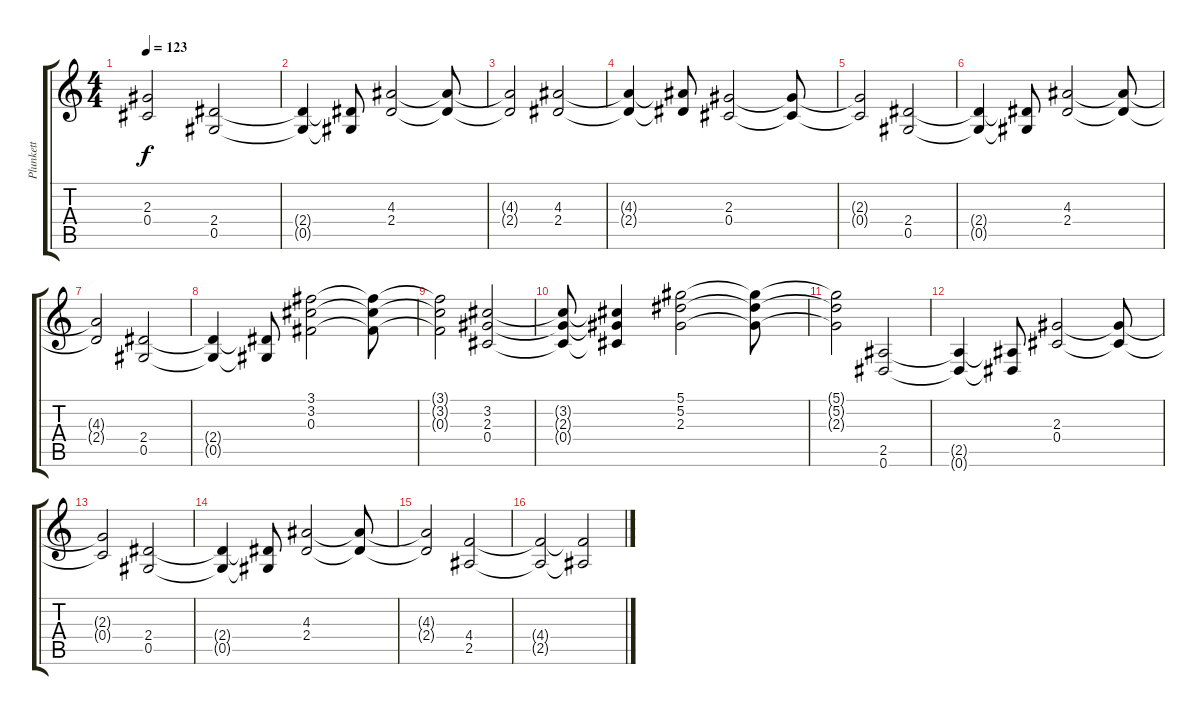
\track ("Plunkett" "Plunkett") {instrument overdrivenguitar}
\staff {score tabs}
\tuning (Eb4 Bb3 Gb3 Db3 Ab2 Eb2) {hide}
\ts (4 4)
\tempo 123
\clef g2
\ks c
(2.3{t} 0.4{t}).2{dy f} (2.4 0.5).2 |
(2.4{t} 0.5{t}).4 (2.4{t} 0.5{t}).8 (4.3 2.4).2 (4.3{t} 2.4{t}).8 |
(4.3{t} 2.4{t}).2 (4.3 2.4).2 |
(4.3{t} 2.4{t}).4 (4.3{t} 2.4{t}).8 (2.3 0.4).2 (2.3{t} 0.4{t}).8 |
(2.3{t} 0.4{t}).2 (2.4 0.5).2 |
(2.4{t} 0.5{t}).4 (2.4{t} 0.5{t}).8 (4.3 2.4).2 (4.3{t} 2.4{t}).8 |
(4.3{t} 2.4{t}).2 (2.4 0.5).2 |
(2.4{t} 0.5{t}).4 (2.4{t} 0.5{t}).8 (3.1 3.2 0.3).2 (3.1{t} 3.2{t} 0.3{t}).8 |
(3.1{t} 3.2{t} 0.3{t}).2 (3.2 2.3 0.4).2 |
(3.2{t} 2.3{t} 0.4{t}).8 (3.2{t} 2.3{t} 0.4{t}).4 (5.1 5.2 2.3).2 (5.1{t} 5.2{t} 2.3{t}).8 |
(5.1{t} 5.2{t} 2.3{t}).2 (2.5 0.6).2 |
(2.5{t} 0.6{t}).4 (2.5{t} 0.6{t}).8 (2.3 0.4).2 (2.3{t} 0.4{t}).8 |
(2.3{t} 0.4{t}).2 (2.4 0.5).2 |
(2.4{t} 0.5{t}).4 (2.4{t} 0.5{t}).8 (4.3 2.4).2 (4.3{t} 2.4{t}).8 |
(4.3{t} 2.4{t}).2 (4.4 2.5).2 |
(4.4{t} 2.5{t}).2 (4.4{t} 2.5{t}).2
